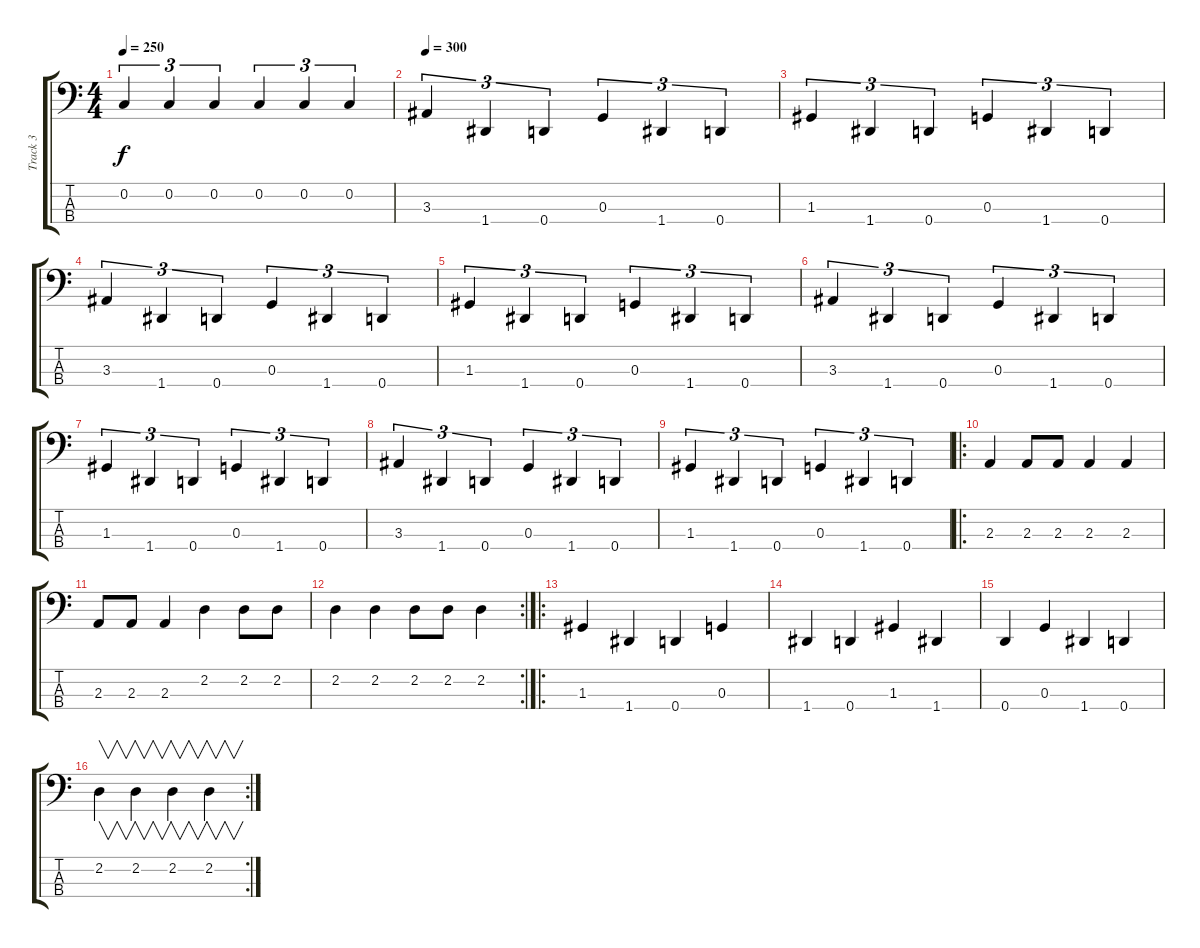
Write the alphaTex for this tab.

\track ("Track 3" "Track 3") {instrument electricbasspick}
\staff {score tabs}
\tuning (F2 C2 G1 D1) {hide}
\ts (4 4)
\tempo 250
\clef f4
\ks c
0.2.4{tu (3 2) dy f} 0.2.4{tu (3 2)} 0.2.4{tu (3 2)} 0.2.4{tu (3 2)} 0.2.4{tu (3 2)} 0.2.4{tu (3 2)} |
\tempo 300
3.3.4{tu (3 2)} 1.4.4{tu (3 2)} 0.4.4{tu (3 2)} 0.3.4{tu (3 2)} 1.4.4{tu (3 2)} 0.4.4{tu (3 2)} |
1.3.4{tu (3 2)} 1.4.4{tu (3 2)} 0.4.4{tu (3 2)} 0.3.4{tu (3 2)} 1.4.4{tu (3 2)} 0.4.4{tu (3 2)} |
3.3.4{tu (3 2)} 1.4.4{tu (3 2)} 0.4.4{tu (3 2)} 0.3.4{tu (3 2)} 1.4.4{tu (3 2)} 0.4.4{tu (3 2)} |
1.3.4{tu (3 2)} 1.4.4{tu (3 2)} 0.4.4{tu (3 2)} 0.3.4{tu (3 2)} 1.4.4{tu (3 2)} 0.4.4{tu (3 2)} |
3.3.4{tu (3 2)} 1.4.4{tu (3 2)} 0.4.4{tu (3 2)} 0.3.4{tu (3 2)} 1.4.4{tu (3 2)} 0.4.4{tu (3 2)} |
1.3.4{tu (3 2)} 1.4.4{tu (3 2)} 0.4.4{tu (3 2)} 0.3.4{tu (3 2)} 1.4.4{tu (3 2)} 0.4.4{tu (3 2)} |
3.3.4{tu (3 2)} 1.4.4{tu (3 2)} 0.4.4{tu (3 2)} 0.3.4{tu (3 2)} 1.4.4{tu (3 2)} 0.4.4{tu (3 2)} |
1.3.4{tu (3 2)} 1.4.4{tu (3 2)} 0.4.4{tu (3 2)} 0.3.4{tu (3 2)} 1.4.4{tu (3 2)} 0.4.4{tu (3 2)} |
\ro
2.3.4 2.3.8 2.3.8 2.3.4 2.3.4 |
2.3.8 2.3.8 2.3.4 2.2.4 2.2.8 2.2.8 |
\rc 2
2.2.4 2.2.4 2.2.8 2.2.8 2.2.4 |
\ro
1.3.4 1.4.4 0.4.4 0.3.4 |
1.4.4 0.4.4 1.3.4 1.4.4 |
0.4.4 0.3.4 1.4.4 0.4.4 |
\rc 2
2.2.4{v} 2.2.4{v} 2.2.4{v} 2.2.4{v}
